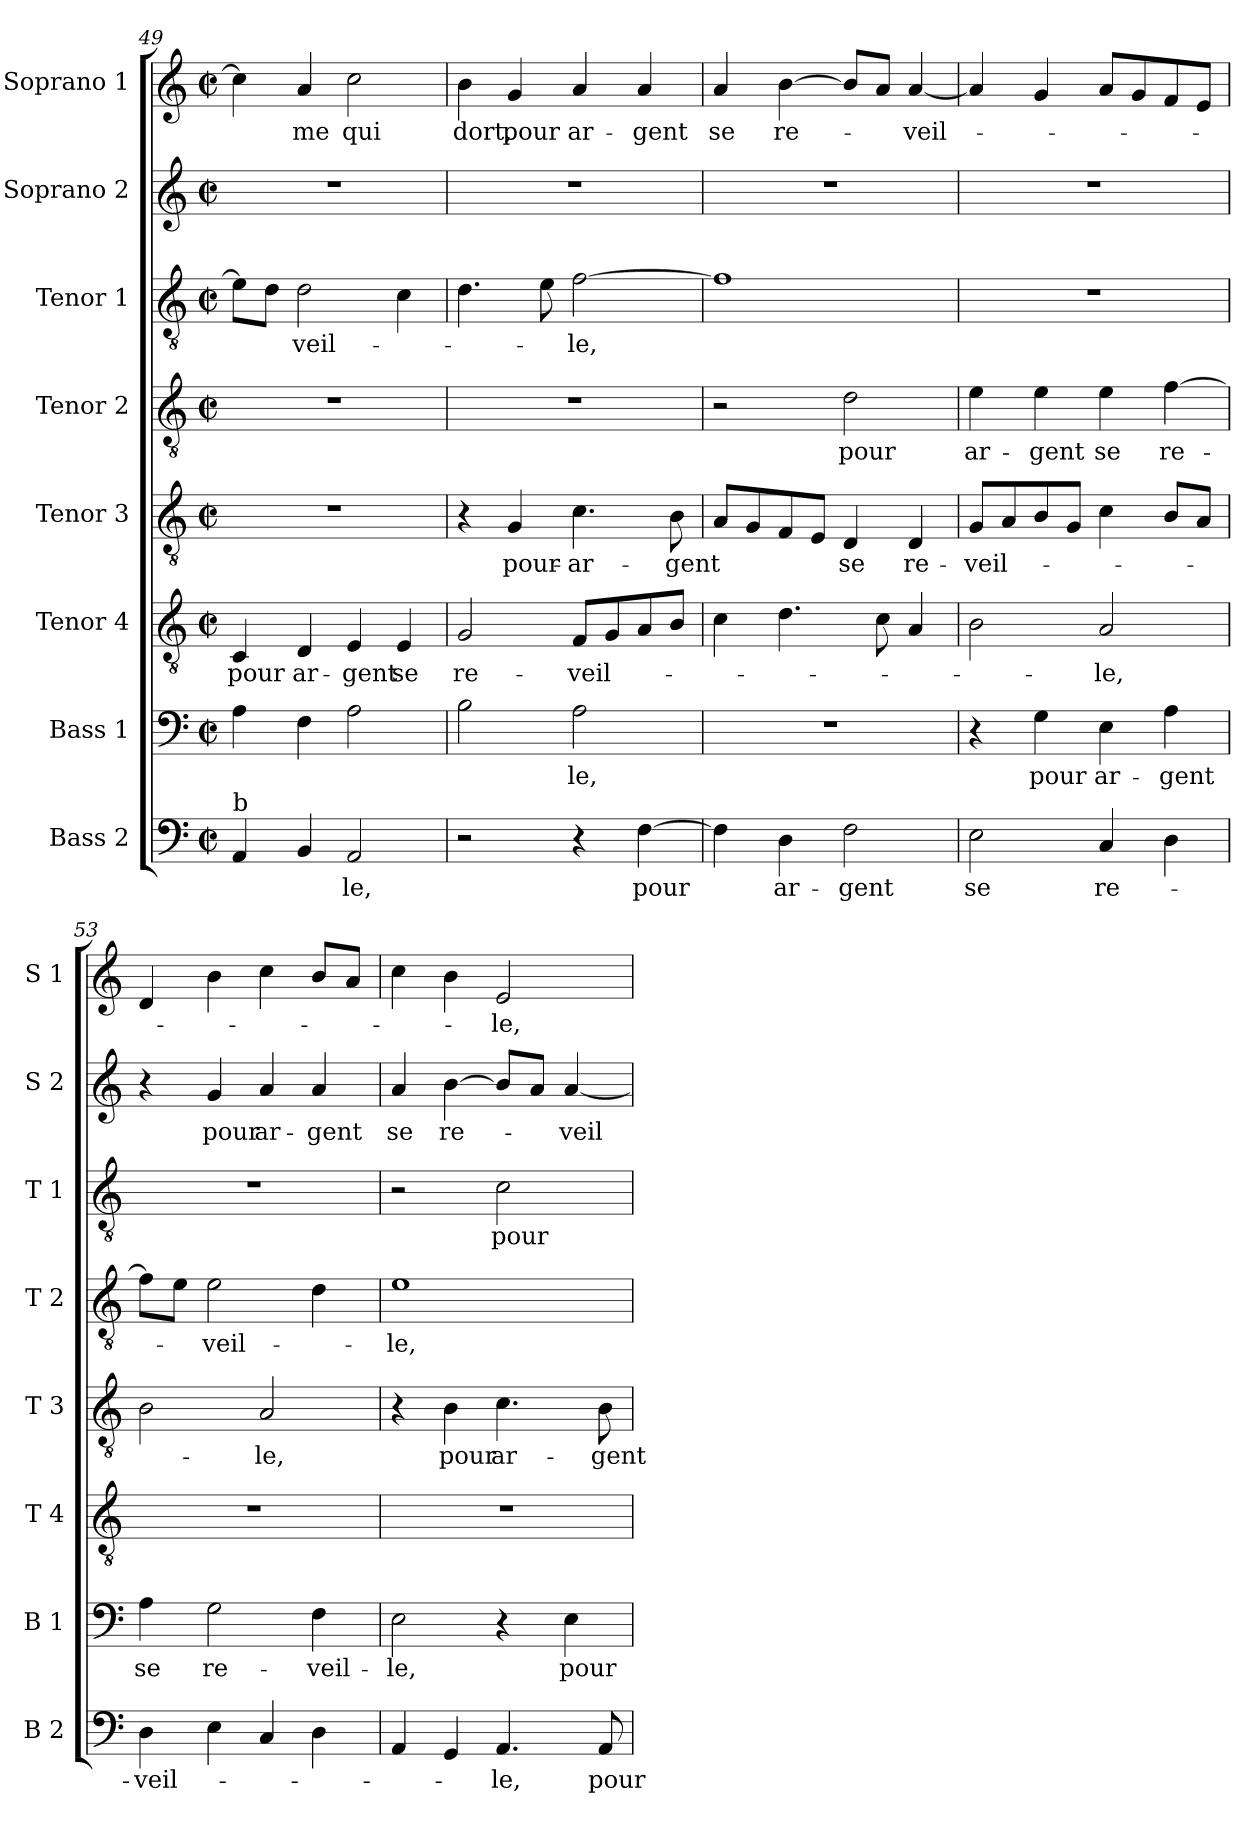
**kern	**text	**kern	**text	**kern	**text	**kern	**text	**kern	**text	**kern	**text	**kern	**text	**kern	**text
*part8	*part8	*part7	*part7	*part6	*part6	*part5	*part5	*part4	*part4	*part3	*part3	*part2	*part2	*part1	*part1
*staff8	*staff8	*staff7	*staff7	*staff6	*staff6	*staff5	*staff5	*staff4	*staff4	*staff3	*staff3	*staff2	*staff2	*staff1	*staff1
*I"Bass 2	*	*I"Bass 1	*	*I"Tenor 4	*	*I"Tenor 3	*	*I"Tenor 2	*	*I"Tenor 1	*	*I"Soprano 2	*	*I"Soprano 1	*
*I'B 2	*	*I'B 1	*	*I'T 4	*	*I'T 3	*	*I'T 2	*	*I'T 1	*	*I'S 2	*	*I'S 1	*
*clefF4	*	*clefF4	*	*clefGv2	*	*clefGv2	*	*clefGv2	*	*clefGv2	*	*clefG2	*	*clefG2	*
*k[]	*	*k[]	*	*k[]	*	*k[]	*	*k[]	*	*k[]	*	*k[]	*	*k[]	*
*C:	*	*C:	*	*C:	*	*C:	*	*C:	*	*C:	*	*C:	*	*C:	*
*M2/2	*	*M2/2	*	*M2/2	*	*M2/2	*	*M2/2	*	*M2/2	*	*M2/2	*	*M2/2	*
*met(c|)	*	*met(c|)	*	*met(c|)	*	*met(c|)	*	*met(c|)	*	*met(c|)	*	*met(c|)	*	*met(c|)	*
=49	=49	=49	=49	=49	=49	=49	=49	=49	=49	=49	=49	=49	=49	=49	=49
!LO:TX:a:t=b	!	!	!	!	!	!	!	!	!	!	!	!	!	!	!
4AA/	.	4A\	.	4C/	pour	1r	.	1r	.	8e\L]	.	1r	.	4cc\]	.
.	.	.	.	.	.	.	.	.	.	8d\J	.	.	.	.	.
4BB/	.	4F\	.	4D/	ar-	.	.	.	.	2d\	-veil-	.	.	4a/	-me
2AA/	-le,	2A\	.	4E/	-gent	.	.	.	.	.	.	.	.	2cc\	qui
.	.	.	.	4E/	se	.	.	.	.	4c\	.	.	.	.	.
=50	=50	=50	=50	=50	=50	=50	=50	=50	=50	=50	=50	=50	=50	=50	=50
2r	.	2B\	.	2G/	re-	4r	.	1r	.	4.d\	.	1r	.	4b\	dort,
.	.	.	.	.	.	4G/	-pour-	.	.	.	.	.	.	4g/	pour
.	.	.	.	.	.	.	.	.	.	8e\	.	.	.	.	.
4r	.	2A\	-le,	8F/L	-veil-	4.c\	-ar-	.	.	[2f\	-le,	.	.	4a/	ar-
.	.	.	.	8G/	.	.	.	.	.	.	.	.	.	.	.
[4F\	pour	.	.	8A/	.	.	.	.	.	.	.	.	.	4a/	-gent
.	.	.	.	8B/J	.	8B\	-gent	.	.	.	.	.	.	.	.
!!LO:LB:g=z
=51	=51	=51	=51	=51	=51	=51	=51	=51	=51	=51	=51	=51	=51	=51	=51
4F\]	.	1r	.	4c\	.	8A/L	.	2r	.	1f]	.	1r	.	4a/	se
.	.	.	.	.	.	8G/	.	.	.	.	.	.	.	.	.
4D\	ar-	.	.	4.d\	.	8F/	.	.	.	.	.	.	.	[4b\	re-
.	.	.	.	.	.	8E/J	.	.	.	.	.	.	.	.	.
2F\	-gent	.	.	.	.	4D/	se	2d\	pour	.	.	.	.	8b/L]	.
.	.	.	.	8c\	.	.	.	.	.	.	.	.	.	8a/J	.
.	.	.	.	4A/	.	4D/	re-	.	.	.	.	.	.	[4a/	-veil-
=52	=52	=52	=52	=52	=52	=52	=52	=52	=52	=52	=52	=52	=52	=52	=52
2E\	se	4r	.	2B\	.	8G/L	-veil-	4e\	ar-	1r	.	1r	.	4a/]	.
.	.	.	.	.	.	8A/	.	.	.	.	.	.	.	.	.
.	.	4G\	pour	.	.	8B/	.	4e\	-gent	.	.	.	.	4g/	.
.	.	.	.	.	.	8G/J	.	.	.	.	.	.	.	.	.
4C/	re-	4E\	ar-	2A/	-le,	4c\	.	4e\	se	.	.	.	.	8a/L	.
.	.	.	.	.	.	.	.	.	.	.	.	.	.	8g/	.
4D\	.	4A\	-gent	.	.	8B/L	.	[4f\	re-	.	.	.	.	8f/	.
.	.	.	.	.	.	8A/J	.	.	.	.	.	.	.	8e/J	.
=53	=53	=53	=53	=53	=53	=53	=53	=53	=53	=53	=53	=53	=53	=53	=53
4D\	-veil-	4A\	se	1r	.	2B\	.	8f\L]	.	1r	.	4r	.	4d/	.
.	.	.	.	.	.	.	.	8e\J	.	.	.	.	.	.	.
4E\	.	2G\	re-	.	.	.	.	2e\	-veil-	.	.	4g/	pour	4b\	.
4C/	.	.	.	.	.	2A/	-le,	.	.	.	.	4a/	ar-	4cc\	.
4D\	.	4F\	-veil-	.	.	.	.	4d\	.	.	.	4a/	-gent	8b/L	.
.	.	.	.	.	.	.	.	.	.	.	.	.	.	8a/J	.
=54	=54	=54	=54	=54	=54	=54	=54	=54	=54	=54	=54	=54	=54	=54	=54
4AA/	.	2E\	-le,	1r	.	4r	.	1e	-le,	2r	.	4a/	se	4cc\	.
4GG/	.	.	.	.	.	4B\	pour	.	.	.	.	[4b\	re-	4b\	.
4.AA/	-le,	4r	.	.	.	4.c\	ar-	.	.	2c\	pour	8b/L]	.	2e/	-le,
.	.	.	.	.	.	.	.	.	.	.	.	8a/J	.	.	.
.	.	4E\	pour	.	.	.	.	.	.	.	.	[4a/	-veil-	.	.
8AA/	pour	.	.	.	.	8B\	-gent	.	.	.	.	.	.	.	.
=	=	=	=	=	=	=	=	=	=	=	=	=	=	=	=
*-	*-	*-	*-	*-	*-	*-	*-	*-	*-	*-	*-	*-	*-	*-	*-
